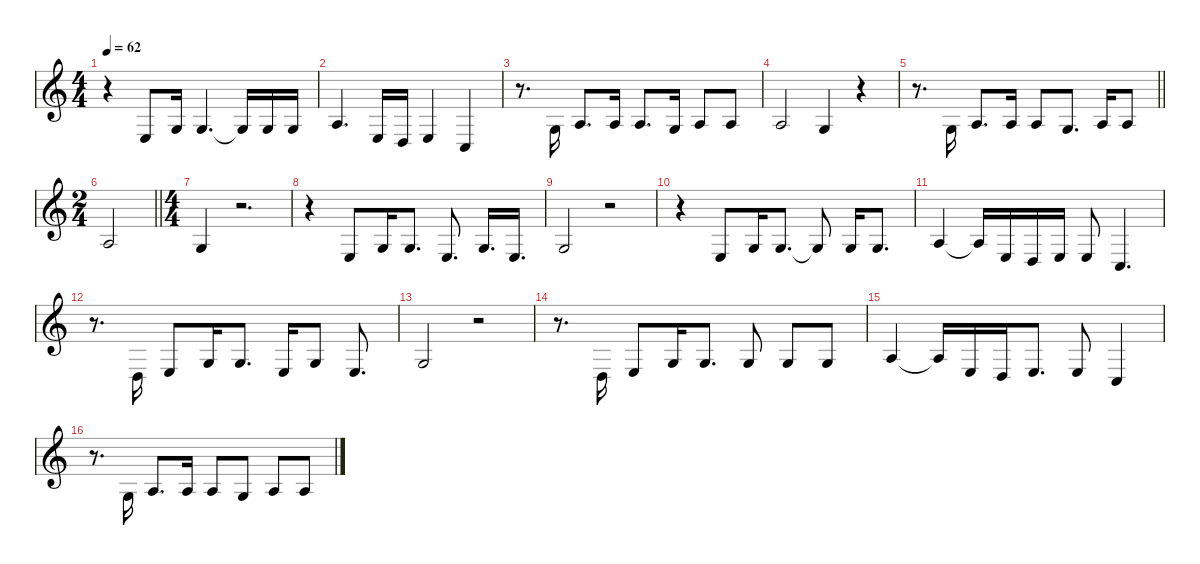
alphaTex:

\defaultSystemsLayout 4
\hideDynamics
\bracketExtendMode nobrackets
\singleTrackTrackNamePolicy hidden
\multiTrackTrackNamePolicy hidden
\firstSystemTrackNameMode fullname
\otherSystemsTrackNameOrientation horizontal
\track ("Vocals" "vla.") {instrument viola}
\staff {score}
\tuning (E4 C4 G3 C3 G2 C2)
\ts (4 4)
\tempo 62
\clef g2
\ks c
r.4{dy f beam Down} 4.4.8{beam Up} 7.4.16{beam Up} 7.4.4{d beam Up} 7.4{t}.16{beam Up} 7.4.16{beam Up} 7.4.16{beam Up} |
9.4.4{d beam Up} 4.4.16{beam Up} 2.4.16{beam Up} 4.4.4{beam Up} 0.4.4{beam Up} |
r.8{d beam Down} 7.4.16{beam Up} 9.4.8{d beam Up} 9.4.16{beam Up} 9.4.8{d beam Up} 7.4.16{beam Up} 9.4.8{beam Up} 9.4.8{beam Up} |
9.4.2{beam Up} 7.4.4{beam Up} r.4{beam Up} |
\barLineRight lightlight
r.8{d beam Down} 7.4.16{beam Up} 9.4.8{d beam Up} 9.4.16{beam Up} 9.4.8{beam Up} 7.4.8{d beam Up} 9.4.16{beam Up} 9.4.8{beam Up} |
\ts (2 4)
\beaming (8 2 2)
\barLineRight lightlight
9.4.2{beam Up} |
\ts (4 4)
\beaming (8 2 2 2 2)
7.4.4{beam Up} r.2{d beam Up} |
r.4{beam Down} 4.4.8{beam Up} 7.4.16{beam Up} 7.4.8{d beam Up} 4.4.8{d beam Up} 7.4.16{d beam Up} 4.4.16{d beam Up} |
7.4.2{beam Up} r.2{beam Up} |
r.4{beam Down} 4.4.8{beam Up} 7.4.16{beam Up} 7.4.8{d beam Up} 7.4{t}.8{beam Up} 7.4.16{beam Up} 7.4.8{d beam Up} |
9.4.4{beam Up} 9.4{t}.16{beam Up} 4.4.16{beam Up} 2.4.16{beam Up} 4.4.16{beam Up} 4.4.8{beam Up} 0.4.4{d beam Up} |
r.8{d beam Down} 2.4.16{beam Up} 4.4.8{beam Up} 7.4.16{beam Up} 7.4.8{d beam Up} 4.4.16{beam Up} 7.4.8{beam Up} 4.4.8{d beam Up} |
7.4.2{beam Up} r.2{beam Up} |
r.8{d beam Down} 2.4.16{beam Up} 4.4.8{beam Up} 7.4.16{beam Up} 7.4.8{d beam Up} 7.4.8{beam Up} 7.4.8{beam Up} 7.4.8{beam Up} |
9.4.4{beam Up} 9.4{t}.16{beam Up} 4.4.16{beam Up} 2.4.16{beam Up} 4.4.8{d beam Up} 4.4.8{beam Up} 0.4.4{beam Up} |
r.8{d beam Down} 7.4.16{beam Up} 9.4.8{d beam Up} 9.4.16{beam Up} 9.4.8{beam Up} 7.4.8{beam Up} 9.4.8{beam Up} 9.4.8{beam Up}
